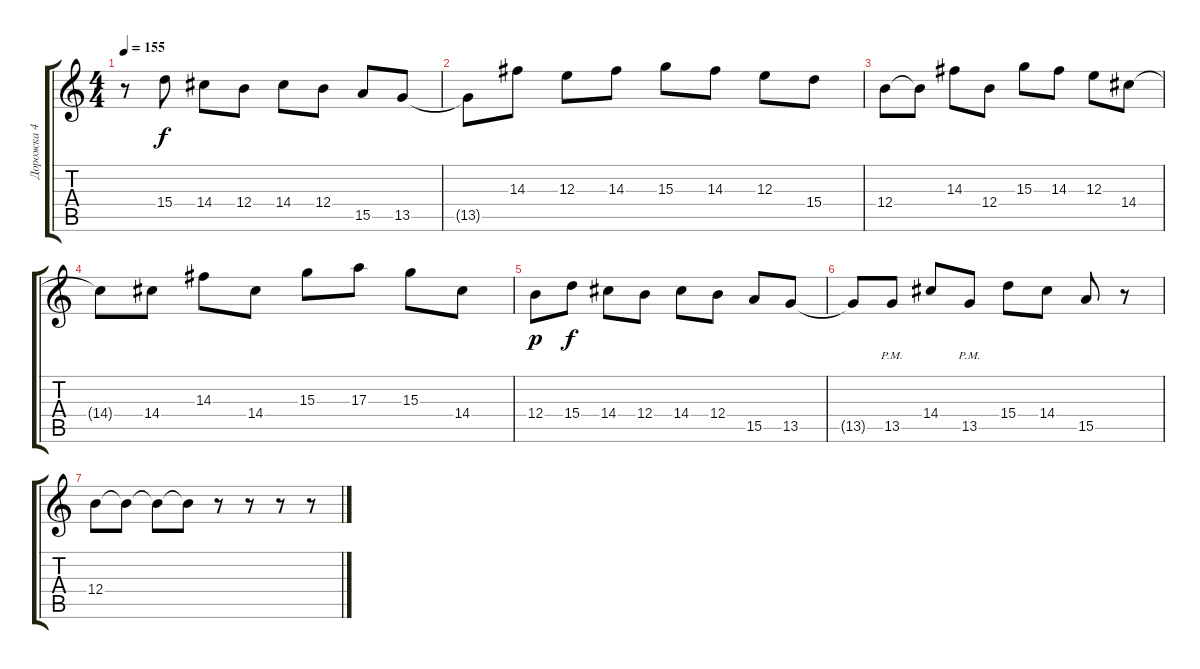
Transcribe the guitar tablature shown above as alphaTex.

\track ("Дорожка 4" "Дорожка 4") {instrument distortionguitar}
\staff {score tabs}
\tuning (Db4 Ab3 E3 B2 Gb2 B1) {hide}
\ts (4 4)
\tempo 155
\clef g2
\ks c
r.8{dy f} 15.4.8 14.4.8 12.4.8 14.4.8 12.4.8 15.5.8 13.5.8 |
13.5{t}.8 14.3.8 12.3.8 14.3.8 15.3.8 14.3.8 12.3.8 15.4.8 |
12.4.8 12.4{t}.8 14.3.8 12.4.8 15.3.8 14.3.8 12.3.8 14.4.8 |
14.4{t}.8 14.4.8 14.3.8 14.4.8 15.3.8 17.3.8 15.3.8 14.4.8 |
12.4.8{dy p} 15.4.8{dy f} 14.4.8 12.4.8 14.4.8 12.4.8 15.5.8 13.5.8 |
13.5{t}.8 13.5{pm}.8 14.4.8 13.5{pm}.8 15.4.8 14.4.8 15.5.8 r.8 |
12.4.8 12.4{t}.8 12.4{t}.8 12.4{t}.8 r.8 r.8 r.8 r.8
